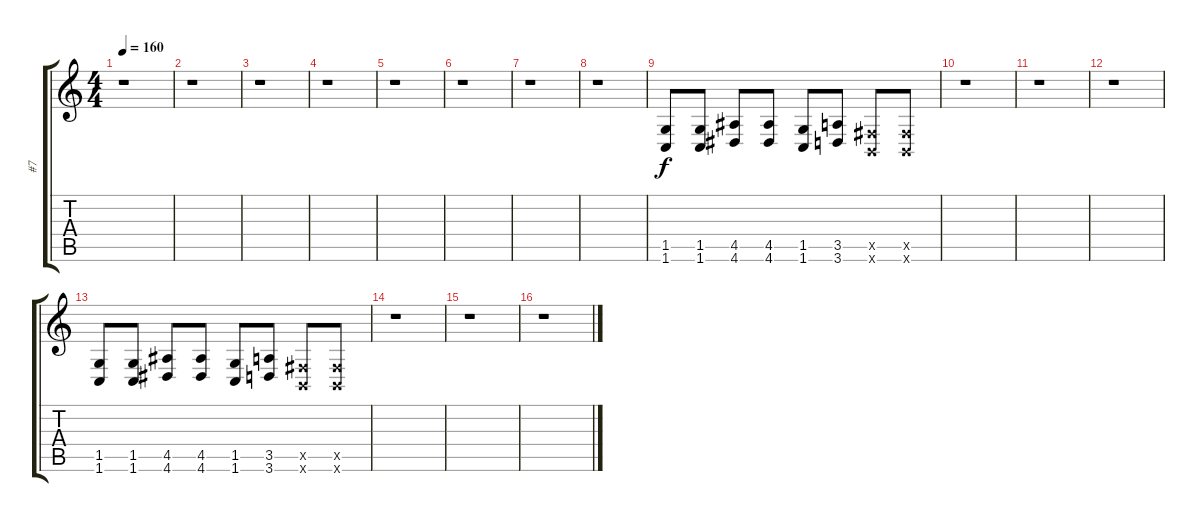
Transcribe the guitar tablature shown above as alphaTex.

\track ("#7" "#7") {instrument distortionguitar}
\staff {score tabs}
\tuning (Db4 Ab3 E3 B2 Gb2 B1) {hide}
\ts (4 4)
\tempo 160
\clef g2
\ks c
r.1{dy f} |
r.1 |
r.1 |
r.1 |
r.1 |
r.1 |
r.1 |
r.1 |
(1.5 1.6).8 (1.5 1.6).8 (4.5 4.6).8 (4.5 4.6).8 (1.5 1.6).8 (3.5 3.6).8 (0.5{x} 0.6{x}).8 (0.5{x} 0.6{x}).8 |
r.1 |
r.1 |
r.1 |
(1.5 1.6).8 (1.5 1.6).8 (4.5 4.6).8 (4.5 4.6).8 (1.5 1.6).8 (3.5 3.6).8 (0.5{x} 0.6{x}).8 (0.5{x} 0.6{x}).8 |
r.1 |
r.1 |
r.1
